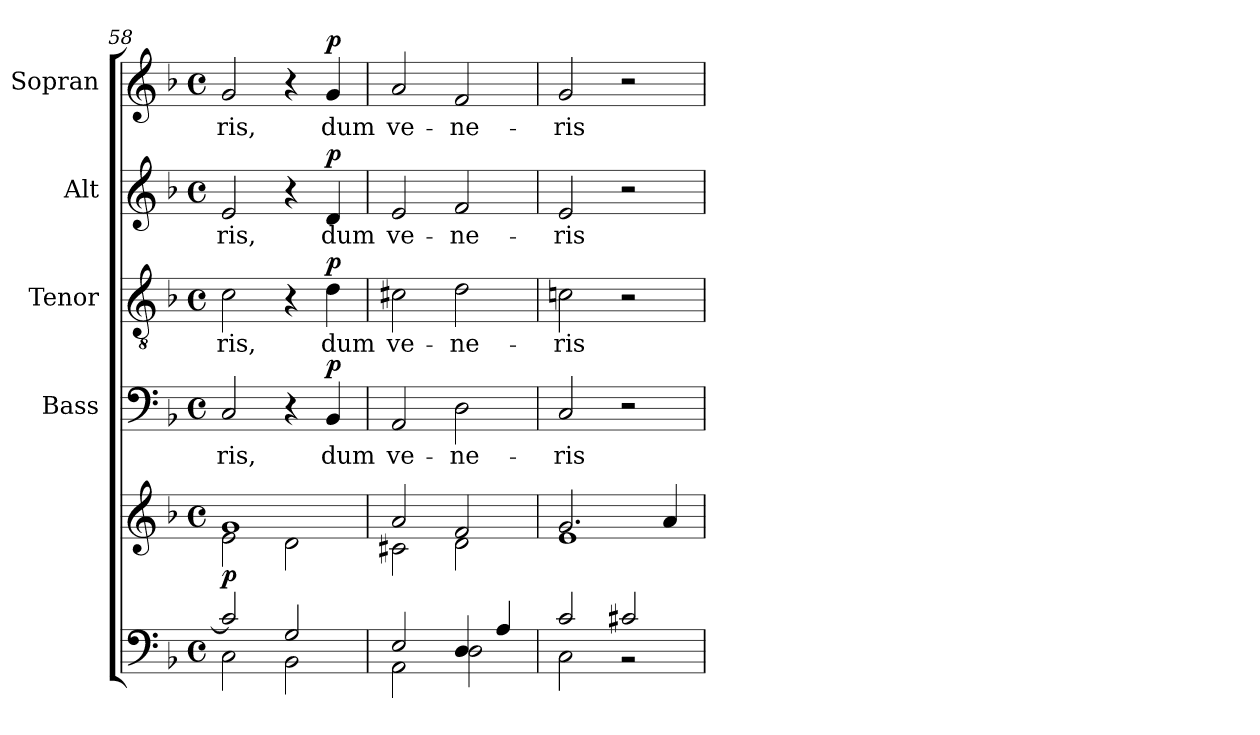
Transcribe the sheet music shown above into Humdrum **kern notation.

**kern	**kern	**dynam	**kern	**text	**dynam	**kern	**text	**dynam	**kern	**text	**dynam	**kern	**text	**dynam
*part5	*part5	*part5	*part4	*part4	*part4	*part3	*part3	*part3	*part2	*part2	*part2	*part1	*part1	*part1
*staff6	*staff5	*staff5/6	*staff4	*staff4	*staff4	*staff3	*staff3	*staff3	*staff2	*staff2	*staff2	*staff1	*staff1	*staff1
*	*	*	*I"Bass	*	*	*I"Tenor	*	*	*I"Alt	*	*	*I"Sopran	*	*
*	*	*	*I'B.	*	*	*I'T.	*	*	*I'A.	*	*	*I'S.	*	*
!!LO:LB:g=z
*clefF4	*clefG2	*	*clefF4	*	*	*clefGv2	*	*	*clefG2	*	*	*clefG2	*	*
*k[b-]	*k[b-]	*	*k[b-]	*	*	*k[b-]	*	*	*k[b-]	*	*	*k[b-]	*	*
*F:	*F:	*	*F:	*	*	*F:	*	*	*F:	*	*	*F:	*	*
*M4/4	*M4/4	*	*M4/4	*	*	*M4/4	*	*	*M4/4	*	*	*M4/4	*	*
*met(c)	*met(c)	*	*met(c)	*	*	*met(c)	*	*	*met(c)	*	*	*met(c)	*	*
=58	=58	=58	=58	=58	=58	=58	=58	=58	=58	=58	=58	=58	=58	=58
*^	*^	*	*	*	*	*	*	*	*	*	*	*	*	*
!	!	!	!	!LO:DY:b	!	!LO:LY:b	!	!	!LO:LY:b	!	!	!LO:LY:b	!	!	!LO:LY:b	!
2c/]	2C\	1g	2e\	p	2C/	-ris,	.	2c\	-ris,	.	2e/	-ris,	.	2g/	-ris,	.
2G/	2BB-\	.	2d\	.	4r	.	.	4r	.	.	4r	.	.	4r	.	.
!	!	!	!	!	!	!LO:LY:b	!LO:DY:a	!	!LO:LY:b	!LO:DY:a	!	!LO:LY:b	!LO:DY:a	!	!LO:LY:b	!LO:DY:a
.	.	.	.	.	4BB-/	dum	p	4d\	dum	p	4d/	dum	p	4g/	dum	p
=59	=59	=59	=59	=59	=59	=59	=59	=59	=59	=59	=59	=59	=59	=59	=59	=59
!	!	!	!	!	!	!LO:LY:b	!	!	!LO:LY:b	!	!	!LO:LY:b	!	!	!LO:LY:b	!
2E/	2AA\	2a/	2c#X\	.	2AA/	ve-	.	2c#X\	ve-	.	2e/	ve-	.	2a/	ve-	.
!	!	!	!	!	!	!LO:LY:b	!	!	!LO:LY:b	!	!	!LO:LY:b	!	!	!LO:LY:b	!
4D/	2D\	2f/	2d\	.	2D\	-ne-	.	2d\	-ne-	.	2f/	-ne-	.	2f/	-ne-	.
4A/	.	.	.	.	.	.	.	.	.	.	.	.	.	.	.	.
=60	=60	=60	=60	=60	=60	=60	=60	=60	=60	=60	=60	=60	=60	=60	=60	=60
!	!	!	!	!	!	!LO:LY:b	!	!	!LO:LY:b	!	!	!LO:LY:b	!	!	!LO:LY:b	!
2c/	2C\	2.g/	1e	.	2C/	-ris	.	2cn\	-ris	.	2e/	-ris	.	2g/	-ris	.
2c#X/	2r	.	.	.	2r	.	.	2r	.	.	2r	.	.	2r	.	.
.	.	4a/	.	.	.	.	.	.	.	.	.	.	.	.	.	.
*v	*v	*	*	*	*	*	*	*	*	*	*	*	*	*	*	*
*	*v	*v	*	*	*	*	*	*	*	*	*	*	*	*	*
=	=	=	=	=	=	=	=	=	=	=	=	=	=	=
*-	*-	*-	*-	*-	*-	*-	*-	*-	*-	*-	*-	*-	*-	*-
